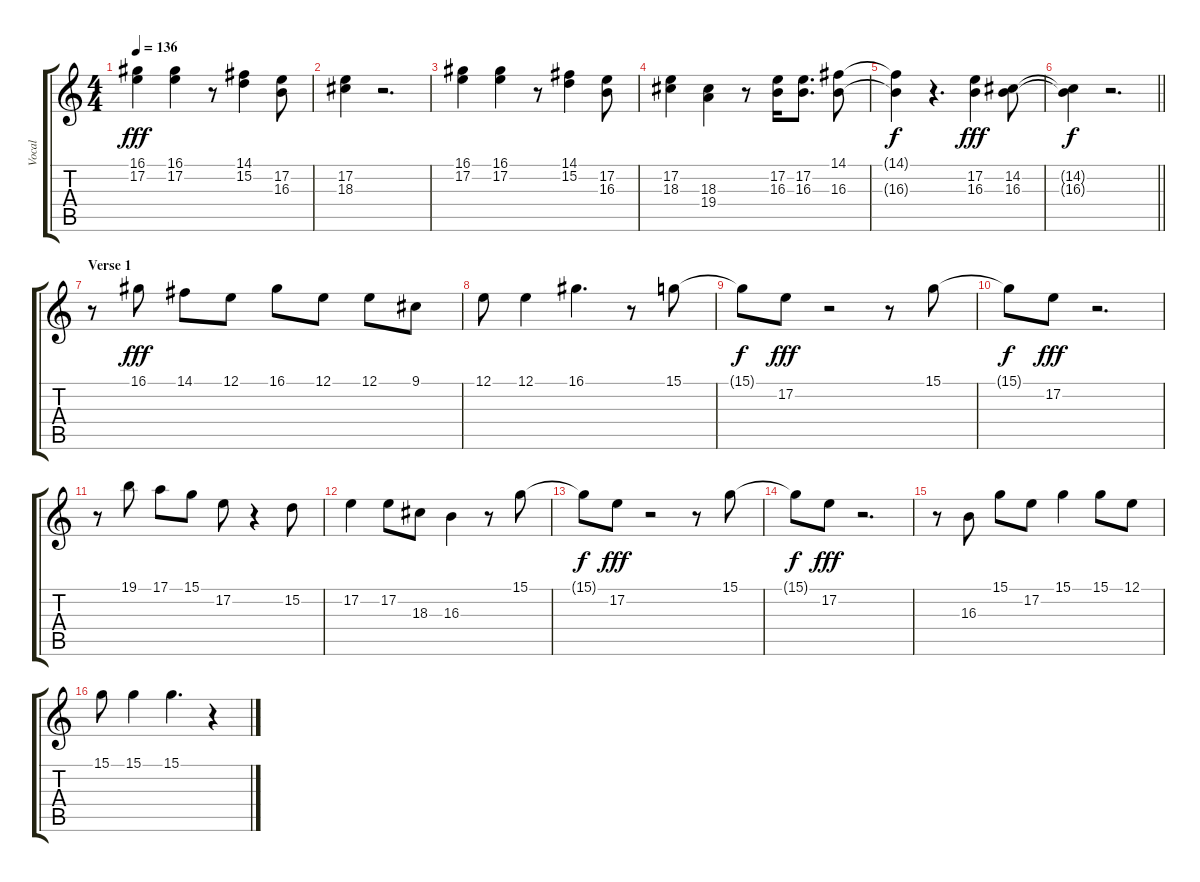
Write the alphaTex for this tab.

\track ("Vocal" "Vocal") {instrument lead2sawtooth}
\staff {score tabs}
\tuning (E4 B3 G3 D3 A2 E2) {hide}
\ts (4 4)
\tempo 136
\clef g2
\ks c
(16.1 17.2).4{dy fff} (16.1 17.2).4 r.8 (14.1 15.2).4 (17.2 16.3).8 |
(17.2 18.3).4 r.2{d} |
(16.1 17.2).4 (16.1 17.2).4 r.8 (14.1 15.2).4 (17.2 16.3).8 |
(17.2 18.3).4 (18.3 19.4).4 r.8 (17.2 16.3).16 (17.2 16.3).8{d} (14.1 16.3).8 |
(14.1{t} 16.3{t}).4{dy f} r.4{d} (17.2 16.3).4{dy fff} (14.2 16.3).8 |
\barLineRight lightlight
(14.2{t} 16.3{t}).4{dy f} r.2{d} |
\section ("" "Verse 1")
r.8 16.1.8{dy fff} 14.1.8 12.1.8 16.1.8 12.1.8 12.1.8 9.1.8 |
12.1.8 12.1.4 16.1.4{d} r.8 15.1.8 |
15.1{t}.8{dy f} 17.2.8{dy fff} r.2 r.8 15.1.8 |
15.1{t}.8{dy f} 17.2.8{dy fff} r.2{d} |
r.8 19.1.8 17.1.8 15.1.8 17.2.8 r.4 15.2.8 |
17.2.4 17.2.8 18.3.8 16.3.4 r.8 15.1.8 |
15.1{t}.8{dy f} 17.2.8{dy fff} r.2 r.8 15.1.8 |
15.1{t}.8{dy f} 17.2.8{dy fff} r.2{d} |
r.8 16.3.8 15.1.8 17.2.8 15.1.4 15.1.8 12.1.8 |
15.1.8 15.1.4 15.1.4{d} r.4
